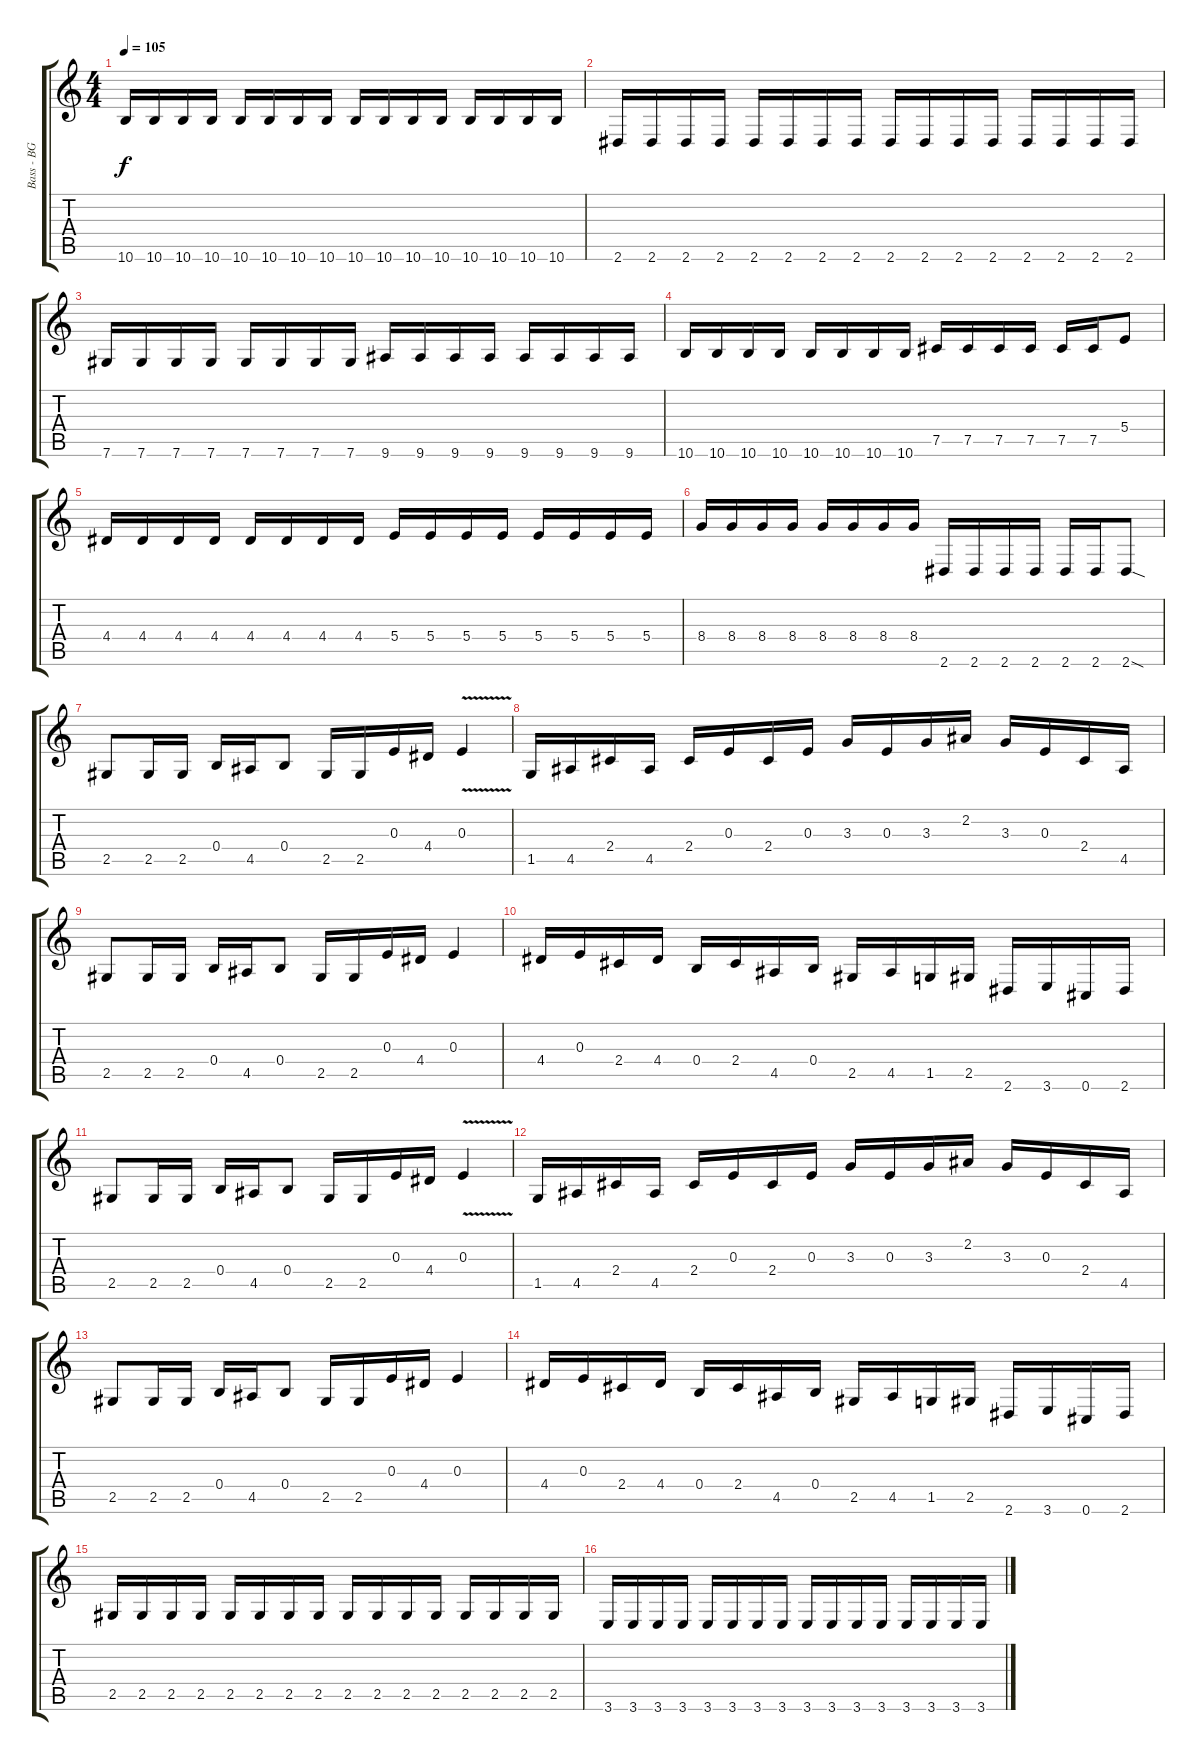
\track ("Bass - BG" "Bass - BG") {instrument electricbassfinger}
\staff {score tabs}
\tuning (Db4 Ab3 E3 B2 Gb2 Db2) {hide}
\ts (4 4)
\tempo 105
\clef g2
\ks c
10.6.16{dy f} 10.6.16 10.6.16 10.6.16 10.6.16 10.6.16 10.6.16 10.6.16 10.6.16 10.6.16 10.6.16 10.6.16 10.6.16 10.6.16 10.6.16 10.6.16 |
2.6.16 2.6.16 2.6.16 2.6.16 2.6.16 2.6.16 2.6.16 2.6.16 2.6.16 2.6.16 2.6.16 2.6.16 2.6.16 2.6.16 2.6.16 2.6.16 |
7.6.16 7.6.16 7.6.16 7.6.16 7.6.16 7.6.16 7.6.16 7.6.16 9.6.16 9.6.16 9.6.16 9.6.16 9.6.16 9.6.16 9.6.16 9.6.16 |
10.6.16 10.6.16 10.6.16 10.6.16 10.6.16 10.6.16 10.6.16 10.6.16 7.5.16 7.5.16 7.5.16 7.5.16 7.5.16 7.5.16 5.4.8 |
4.4.16 4.4.16 4.4.16 4.4.16 4.4.16 4.4.16 4.4.16 4.4.16 5.4.16 5.4.16 5.4.16 5.4.16 5.4.16 5.4.16 5.4.16 5.4.16 |
8.4.16 8.4.16 8.4.16 8.4.16 8.4.16 8.4.16 8.4.16 8.4.16 2.6.16 2.6.16 2.6.16 2.6.16 2.6.16 2.6.16 2.6{sod}.8 |
2.5.8 2.5.16 2.5.16 0.4.16 4.5.16 0.4.8 2.5.16 2.5.16 0.3.16 4.4.16 0.3{v}.4 |
1.5.16 4.5.16 2.4.16 4.5.16 2.4.16 0.3.16 2.4.16 0.3.16 3.3.16 0.3.16 3.3.16 2.2.16 3.3.16 0.3.16 2.4.16 4.5.16 |
2.5.8 2.5.16 2.5.16 0.4.16 4.5.16 0.4.8 2.5.16 2.5.16 0.3.16 4.4.16 0.3.4 |
4.4.16 0.3.16 2.4.16 4.4.16 0.4.16 2.4.16 4.5.16 0.4.16 2.5.16 4.5.16 1.5.16 2.5.16 2.6.16 3.6.16 0.6.16 2.6.16 |
2.5.8 2.5.16 2.5.16 0.4.16 4.5.16 0.4.8 2.5.16 2.5.16 0.3.16 4.4.16 0.3{v}.4 |
1.5.16 4.5.16 2.4.16 4.5.16 2.4.16 0.3.16 2.4.16 0.3.16 3.3.16 0.3.16 3.3.16 2.2.16 3.3.16 0.3.16 2.4.16 4.5.16 |
2.5.8 2.5.16 2.5.16 0.4.16 4.5.16 0.4.8 2.5.16 2.5.16 0.3.16 4.4.16 0.3.4 |
4.4.16 0.3.16 2.4.16 4.4.16 0.4.16 2.4.16 4.5.16 0.4.16 2.5.16 4.5.16 1.5.16 2.5.16 2.6.16 3.6.16 0.6.16 2.6.16 |
2.5.16 2.5.16 2.5.16 2.5.16 2.5.16 2.5.16 2.5.16 2.5.16 2.5.16 2.5.16 2.5.16 2.5.16 2.5.16 2.5.16 2.5.16 2.5.16 |
3.6.16 3.6.16 3.6.16 3.6.16 3.6.16 3.6.16 3.6.16 3.6.16 3.6.16 3.6.16 3.6.16 3.6.16 3.6.16 3.6.16 3.6.16 3.6.16
